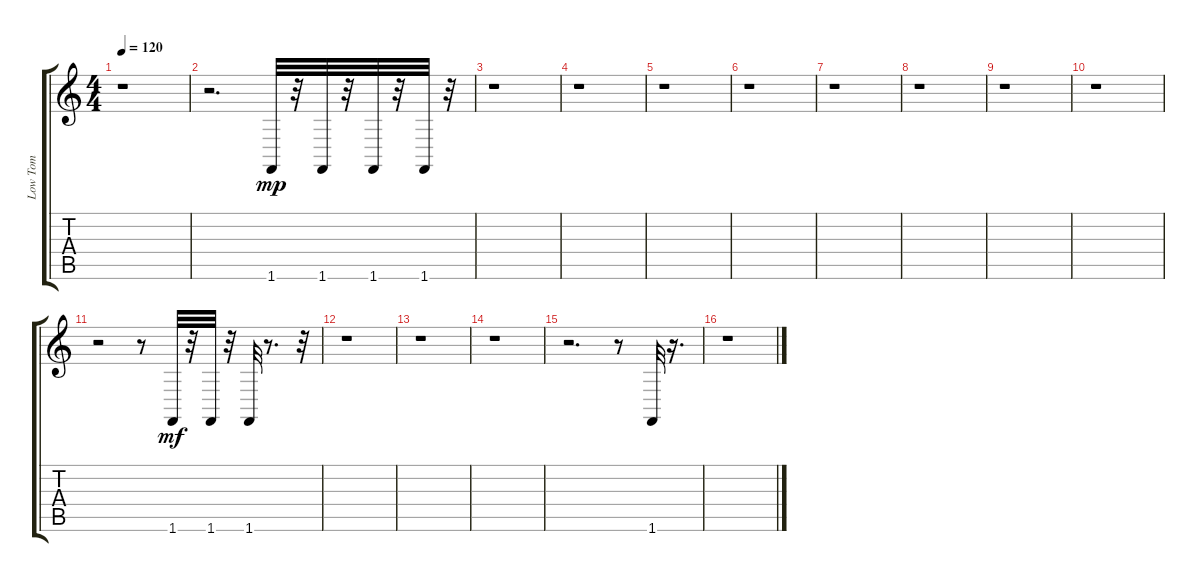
\track ("Low Tom             " "Low Tom   ") {instrument acousticgrandpiano}
\staff {score tabs}
\tuning (E4 B3 G3 D3 A2 E2) {hide}
\ts (4 4)
\tempo 120
\clef g2
\ks c
r.1{dy mp} |
r.2{d} 1.6.32 r.32 1.6.32 r.32 1.6.32 r.32 1.6.32 r.32 |
r.1 |
r.1 |
r.1 |
r.1 |
r.1 |
r.1 |
r.1 |
r.1 |
r.2 r.8 1.6.32{dy mf} r.32 1.6.32 r.32 1.6.32 r.8{d} r.32 |
r.1 |
r.1 |
r.1 |
r.2{d} r.8 1.6.32 r.16{d} |
r.1
